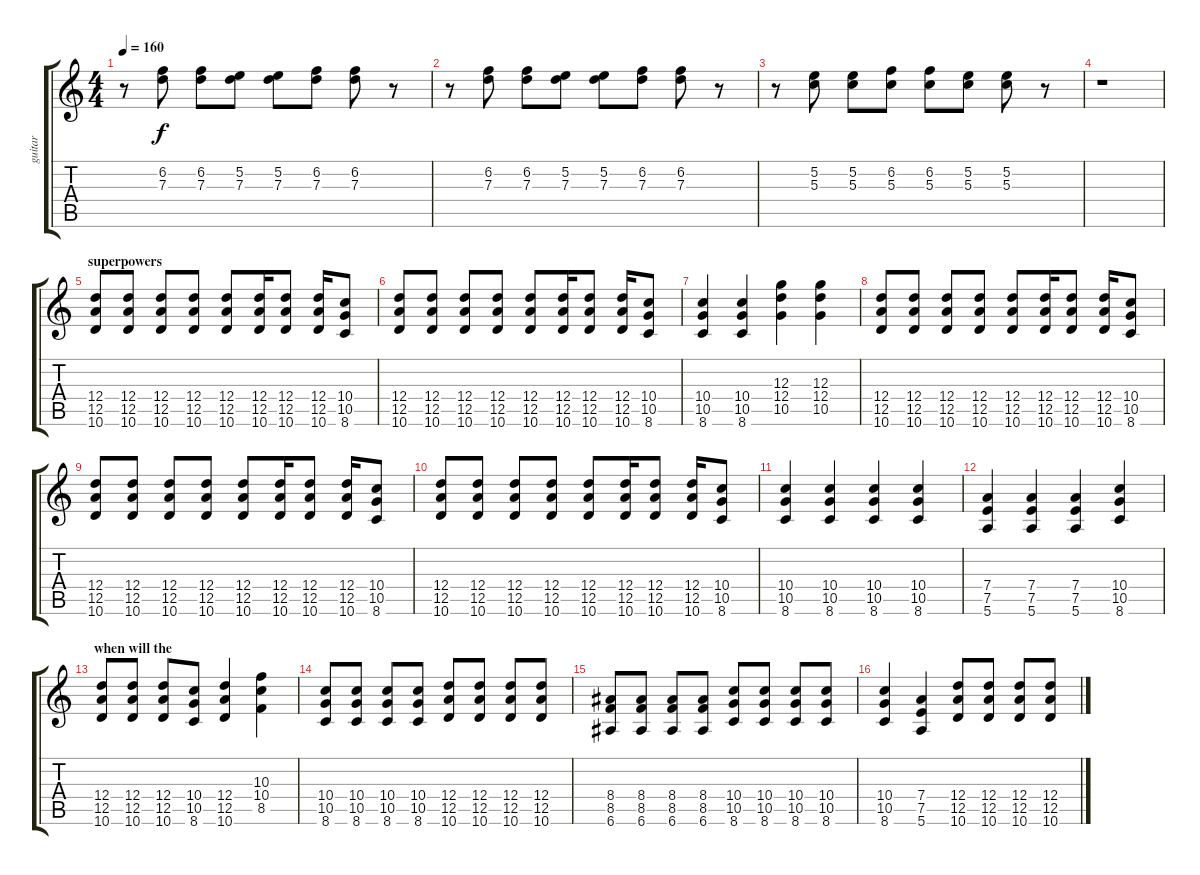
\track ("guitar" "guitar") {instrument distortionguitar}
\staff {score tabs}
\tuning (E4 B3 G3 D3 A2 E2) {hide}
\ts (4 4)
\tempo 160
\clef g2
\ks c
r.8{dy f} (6.2 7.3).8 (6.2 7.3).8 (5.2 7.3).8 (5.2 7.3).8 (6.2 7.3).8 (6.2 7.3).8 r.8 |
r.8 (6.2 7.3).8 (6.2 7.3).8 (5.2 7.3).8 (5.2 7.3).8 (6.2 7.3).8 (6.2 7.3).8 r.8 |
r.8 (5.2 5.3).8 (5.2 5.3).8 (6.2 5.3).8 (6.2 5.3).8 (5.2 5.3).8 (5.2 5.3).8 r.8 |
r.1 |
\section ("" "superpowers")
(12.4 12.5 10.6).8 (12.4 12.5 10.6).8 (12.4 12.5 10.6).8 (12.4 12.5 10.6).8 (12.4 12.5 10.6).8 (12.4 12.5 10.6).16 (12.4 12.5 10.6).8 (12.4 12.5 10.6).16 (10.4 10.5 8.6).8 |
(12.4 12.5 10.6).8 (12.4 12.5 10.6).8 (12.4 12.5 10.6).8 (12.4 12.5 10.6).8 (12.4 12.5 10.6).8 (12.4 12.5 10.6).16 (12.4 12.5 10.6).8 (12.4 12.5 10.6).16 (10.4 10.5 8.6).8 |
(10.4 10.5 8.6).4 (10.4 10.5 8.6).4 (12.3 12.4 10.5).4 (12.3 12.4 10.5).4 |
(12.4 12.5 10.6).8 (12.4 12.5 10.6).8 (12.4 12.5 10.6).8 (12.4 12.5 10.6).8 (12.4 12.5 10.6).8 (12.4 12.5 10.6).16 (12.4 12.5 10.6).8 (12.4 12.5 10.6).16 (10.4 10.5 8.6).8 |
(12.4 12.5 10.6).8 (12.4 12.5 10.6).8 (12.4 12.5 10.6).8 (12.4 12.5 10.6).8 (12.4 12.5 10.6).8 (12.4 12.5 10.6).16 (12.4 12.5 10.6).8 (12.4 12.5 10.6).16 (10.4 10.5 8.6).8 |
(12.4 12.5 10.6).8 (12.4 12.5 10.6).8 (12.4 12.5 10.6).8 (12.4 12.5 10.6).8 (12.4 12.5 10.6).8 (12.4 12.5 10.6).16 (12.4 12.5 10.6).8 (12.4 12.5 10.6).16 (10.4 10.5 8.6).8 |
(10.4 10.5 8.6).4 (10.4 10.5 8.6).4 (10.4 10.5 8.6).4 (10.4 10.5 8.6).4 |
(7.4 7.5 5.6).4 (7.4 7.5 5.6).4 (7.4 7.5 5.6).4 (10.4 10.5 8.6).4 |
\section ("" "when will the")
(12.4 12.5 10.6).8 (12.4 12.5 10.6).8 (12.4 12.5 10.6).8 (10.4 10.5 8.6).8 (12.4 12.5 10.6).4 (10.3 10.4 8.5).4 |
(10.4 10.5 8.6).8 (10.4 10.5 8.6).8 (10.4 10.5 8.6).8 (10.4 10.5 8.6).8 (12.4 12.5 10.6).8 (12.4 12.5 10.6).8 (12.4 12.5 10.6).8 (12.4 12.5 10.6).8 |
(8.4 8.5 6.6).8 (8.4 8.5 6.6).8 (8.4 8.5 6.6).8 (8.4 8.5 6.6).8 (10.4 10.5 8.6).8 (10.4 10.5 8.6).8 (10.4 10.5 8.6).8 (10.4 10.5 8.6).8 |
(10.4 10.5 8.6).4 (7.4 7.5 5.6).4 (12.4 12.5 10.6).8 (12.4 12.5 10.6).8 (12.4 12.5 10.6).8 (12.4 12.5 10.6).8
